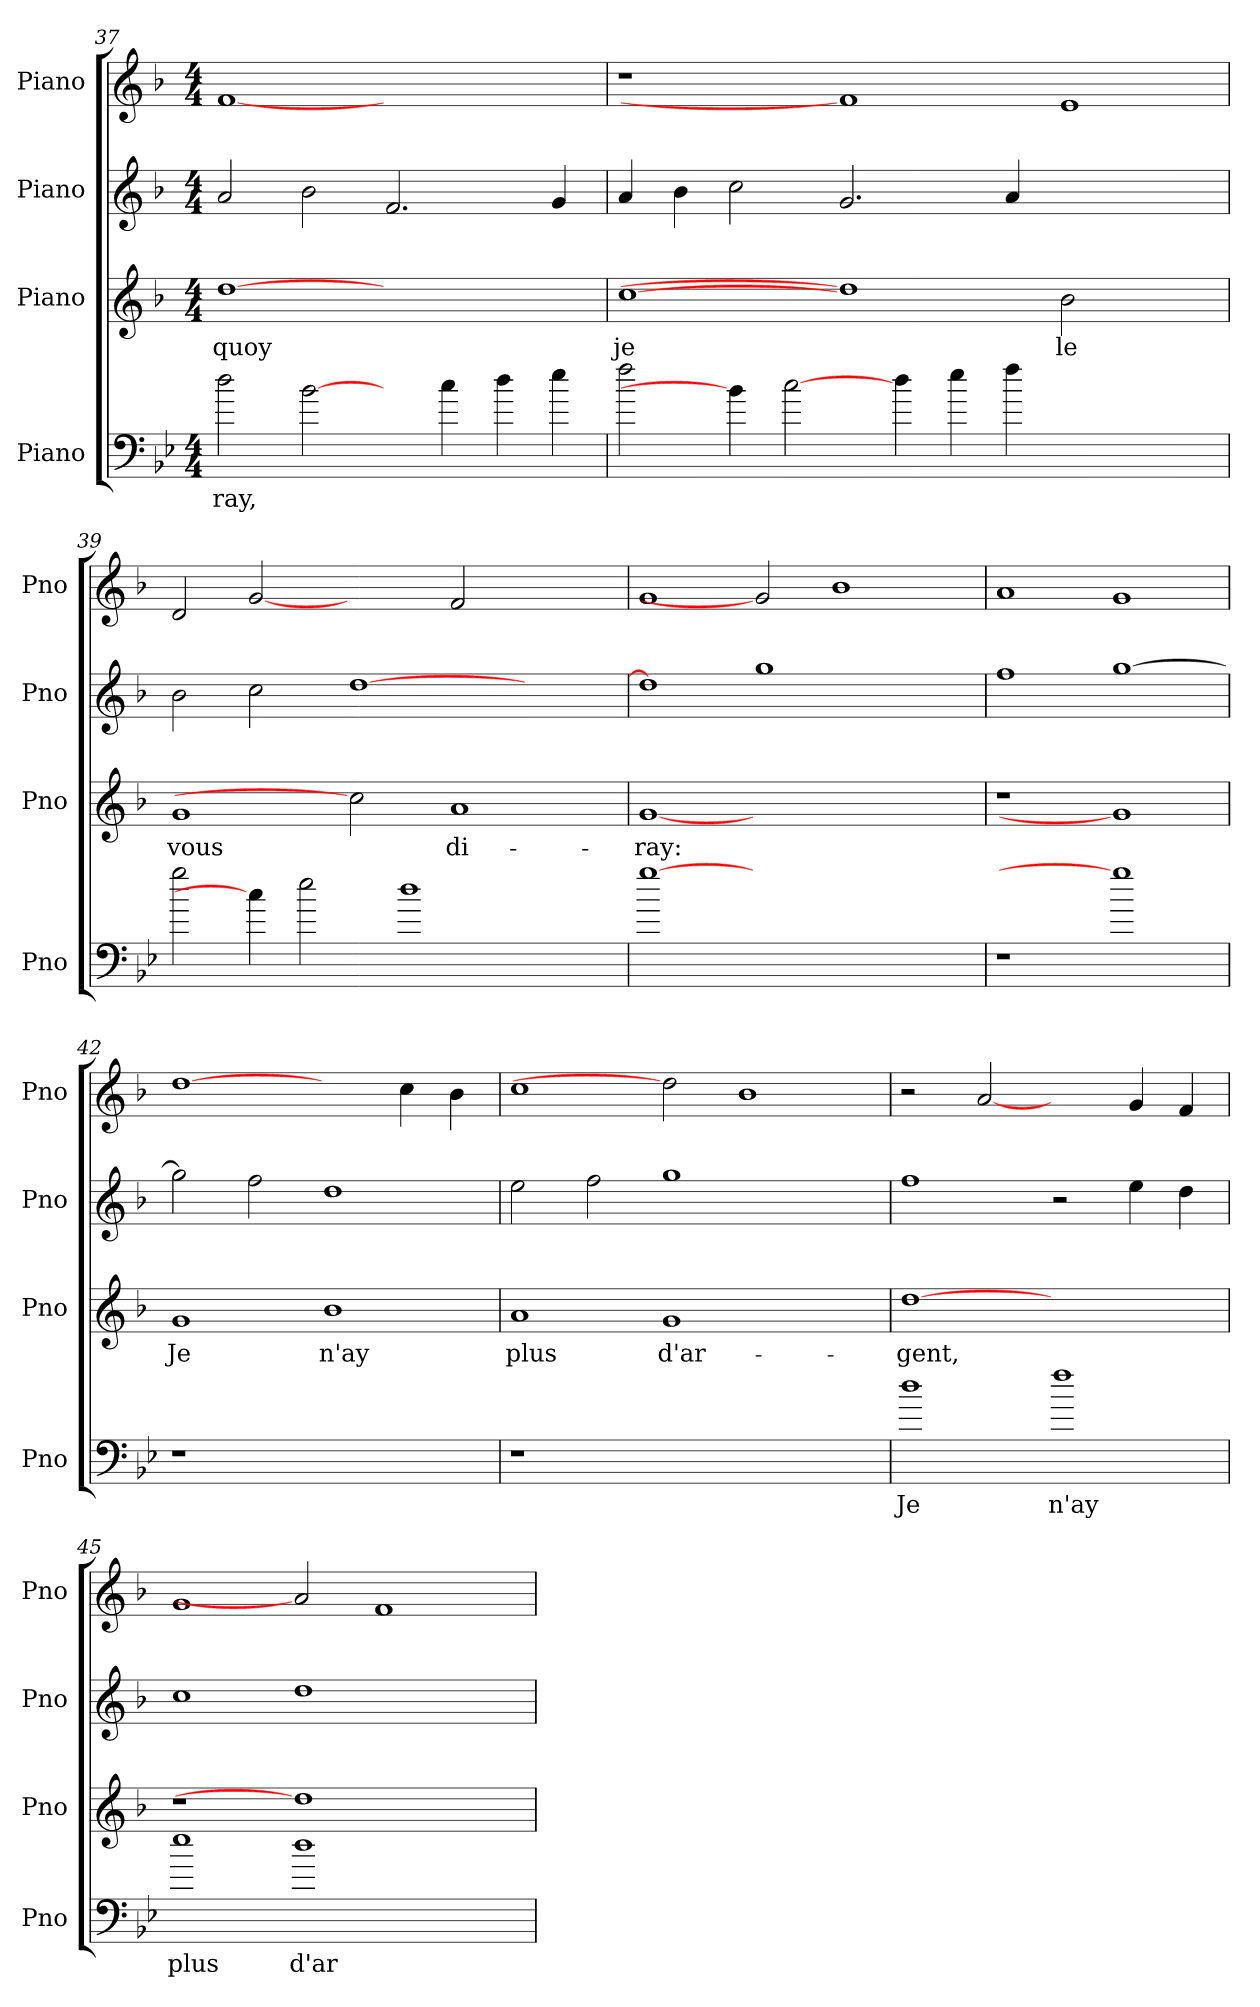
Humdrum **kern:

**kern	**text	**kern	**text	**kern	**kern
*part4	*part4	*part3	*part3	*part2	*part1
*staff4	*staff4	*staff3	*staff3	*staff2	*staff1
*I"Piano	*	*I"Piano	*	*I"Piano	*I"Piano
*I'Pno	*	*I'Pno	*	*I'Pno	*I'Pno
*clefF4	*	*clefG2	*	*clefG2	*clefG2
*k[b-e-]	*	*k[b-]	*	*k[b-]	*k[b-]
*M4/4	*	*M4/4	*	*M4/4	*M4/4
=37	=37	=37	=37	=37	=37
!	!LO:LY:b	!	!LO:LY:b	!	!
2dd\	-ray,	[1dd	quoy	2a/	[1f
[2b-\	.	.	.	2b-\	.
4ryy	.	1ryy	.	2.f/	1ryy
4cc\	.	.	.	.	.
4dd\	.	.	.	.	.
4ee-\	.	.	.	4g/	.
!!LO:PB:g=z
=38	=38	=38	=38	=38	=38
!	!	!	!LO:LY:b	!	!
2ff\	.	[1cc	je	4a/	1r
.	.	.	.	4b-\	.
4b-\]	.	.	.	2cc\	.
[2cc\	.	.	.	.	.
.	.	1dd]	.	2.g/	1f]
4dd\	.	.	.	.	.
4ee-\	.	.	.	.	.
4ff\	.	.	.	4a/	.
!	!	!	!LO:LY:b	!	!
1ryy	.	2b-\	le	1ryy	1e
.	.	2ryy	.	.	.
=39	=39	=39	=39	=39	=39
!	!	!	!LO:LY:b	!	!
2gg\	.	1g	vous	2b-\	2d/
4cc\]	.	.	.	2cc\	[2g
2ee-\	.	.	.	.	.
.	.	2cc]	.	[1dd	2ryy
1dd	.	.	.	.	.
!	!	!	!LO:LY:b	!	!
.	.	1a	di-	.	2f/
.	.	.	.	2ryy	2ryy
4ryy	.	.	.	.	.
=40	=40	=40	=40	=40	=40
!	!	!	!LO:LY:b	!	!
[1gg	.	[1g	-ray:	1dd]	1g
1.ryy	.	1.ryy	.	1gg	2g]
.	.	.	.	.	1b-
.	.	.	.	2ryy	.
=41	=41	=41	=41	=41	=41
1r	.	1r	.	1ff	1a
1gg]	.	1g]	.	[1gg	1g
=42	=42	=42	=42	=42	=42
!	!	!	!LO:LY:b	!	!
1r	.	1g	Je	2gg\]	[1dd
.	.	.	.	2ff\	.
!	!	!	!LO:LY:b	!	!
1ryy	.	1b-	n'ay	1dd	2ryy
.	.	.	.	.	4cc\
.	.	.	.	.	4b-\
=43	=43	=43	=43	=43	=43
!	!	!	!LO:LY:b	!	!
1r	.	1a	plus	2ee\	1cc
.	.	.	.	2ff\	.
!	!	!	!LO:LY:b	!	!
1.ryy	.	1g	d'ar-	1gg	2dd]
.	.	.	.	.	1b-
.	.	2ryy	.	2ryy	.
=44	=44	=44	=44	=44	=44
!	!LO:LY:b	!	!LO:LY:b	!	!
1dd	Je	[1dd	-gent,	1ff	2r
.	.	.	.	.	[2a
!	!LO:LY:b	!	!	!	!
1ff	n'ay	1ryy	.	2r	2ryy
.	.	.	.	4ee\	4g/
.	.	.	.	4dd\	4f/
!!LO:LB:g=z
=45	=45	=45	=45	=45	=45
!	!LO:LY:b	!	!	!	!
1ee-	plus	1r	.	1cc	1g
!	!LO:LY:b	!	!	!	!
1dd	d'ar-	1dd]	.	1dd	2a]
.	.	.	.	.	1f
2ryy	.	2ryy	.	2ryy	.
=	=	=	=	=	=
*-	*-	*-	*-	*-	*-
